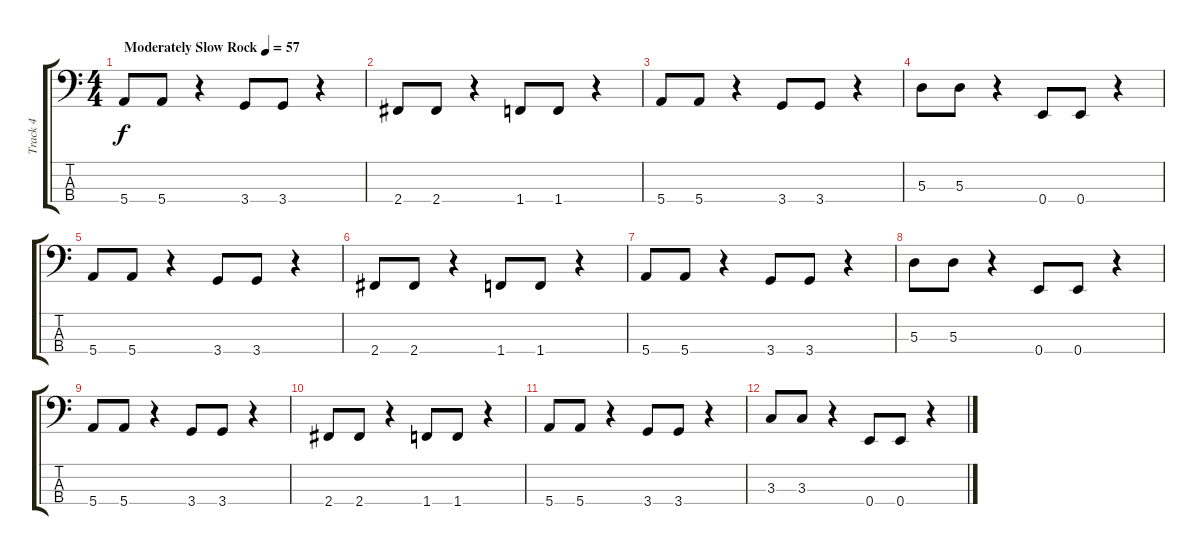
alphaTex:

\track ("Track 4" "Track 4") {instrument electricbassfinger}
\staff {score tabs}
\tuning (G2 D2 A1 E1) {hide}
\ts (4 4)
\tempo (57 "Moderately Slow Rock")
\clef f4
\ks c
5.4.8{dy f instrument electricbassfinger} 5.4.8 r.4 3.4.8 3.4.8 r.4 |
2.4.8 2.4.8 r.4 1.4.8 1.4.8 r.4 |
5.4.8 5.4.8 r.4 3.4.8 3.4.8 r.4 |
5.3.8 5.3.8 r.4 0.4.8 0.4.8 r.4 |
5.4.8 5.4.8 r.4 3.4.8 3.4.8 r.4 |
2.4.8 2.4.8 r.4 1.4.8 1.4.8 r.4 |
5.4.8 5.4.8 r.4 3.4.8 3.4.8 r.4 |
5.3.8 5.3.8 r.4 0.4.8 0.4.8 r.4 |
5.4.8 5.4.8 r.4 3.4.8 3.4.8 r.4 |
2.4.8 2.4.8 r.4 1.4.8 1.4.8 r.4 |
5.4.8 5.4.8 r.4 3.4.8 3.4.8 r.4 |
3.3.8 3.3.8 r.4 0.4.8 0.4.8 r.4
